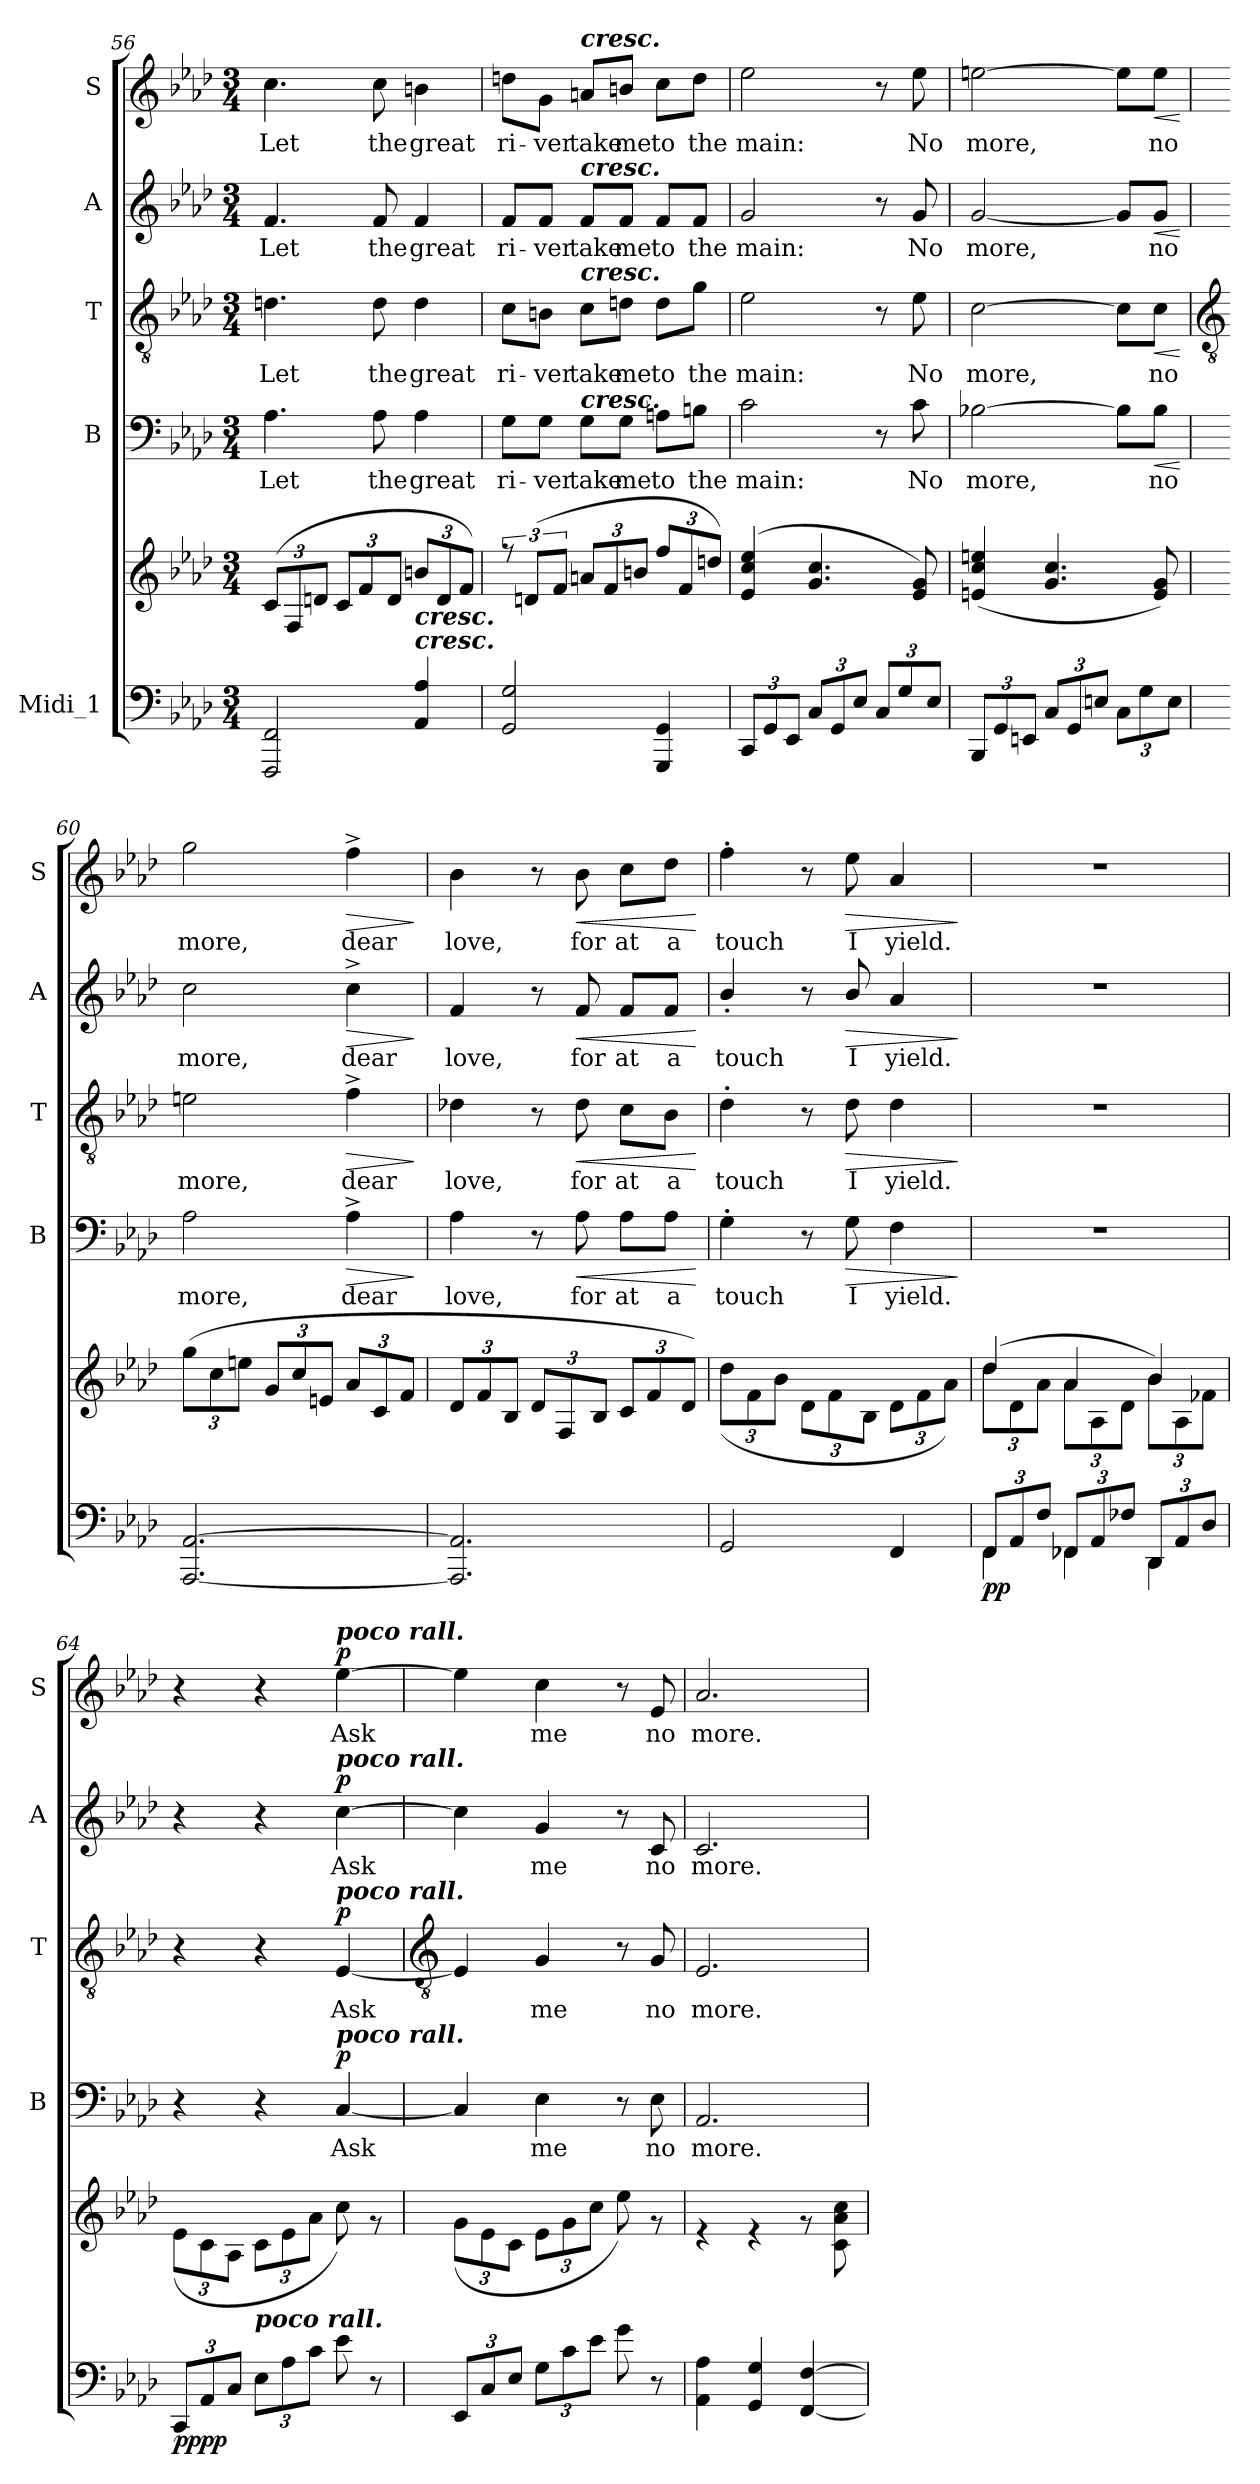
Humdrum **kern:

**kern	**kern	**dynam	**kern	**text	**dynam	**kern	**text	**dynam	**kern	**text	**dynam	**kern	**text	**dynam
*part5	*part5	*part5	*part4	*part4	*part4	*part3	*part3	*part3	*part2	*part2	*part2	*part1	*part1	*part1
*staff6	*staff5	*staff5/6	*staff4	*staff4	*staff4	*staff3	*staff3	*staff3	*staff2	*staff2	*staff2	*staff1	*staff1	*staff1
*I"Midi_1	*	*	*I"B	*	*	*I"T	*	*	*I"A	*	*	*I"S	*	*
*	*	*	*I'B	*	*	*I'T	*	*	*I'A	*	*	*I'S	*	*
!!LO:LB:g=z
*clefF4	*clefG2	*	*clefF4	*	*	*clefGv2	*	*	*clefG2	*	*	*clefG2	*	*
*k[b-e-a-d-]	*k[b-e-a-d-]	*	*k[b-e-a-d-]	*	*	*k[b-e-a-d-]	*	*	*k[b-e-a-d-]	*	*	*k[b-e-a-d-]	*	*
*A-:	*A-:	*	*A-:	*	*	*A-:	*	*	*A-:	*	*	*A-:	*	*
*M3/4	*M3/4	*	*M3/4	*	*	*M3/4	*	*	*M3/4	*	*	*M3/4	*	*
=56	=56	=56	=56	=56	=56	=56	=56	=56	=56	=56	=56	=56	=56	=56
*^	*^	*	*	*	*	*	*	*	*	*	*	*	*	*
!	!LO:N:vis=1	!	!LO:N:vis=1	!	!	!LO:LY:b	!	!	!LO:LY:b	!	!	!LO:LY:b	!	!	!LO:LY:b	!
2FFF 2FF	2.ryy	(<12cL	2.ryy	.	4.A-	Let	.	4.dn	Let	.	4.f	Let	.	4.cc	Let	.
.	.	12F	.	.	.	.	.	.	.	.	.	.	.	.	.	.
.	.	12dnJ	.	.	.	.	.	.	.	.	.	.	.	.	.	.
.	.	12cL	.	.	.	.	.	.	.	.	.	.	.	.	.	.
.	.	12f	.	.	.	.	.	.	.	.	.	.	.	.	.	.
!	!	!	!	!	!	!LO:LY:b	!	!	!LO:LY:b	!	!	!LO:LY:b	!	!	!LO:LY:b	!
.	.	.	.	.	8A-	the	.	8d	the	.	8f	the	.	8cc	the	.
.	.	12dJ	.	.	.	.	.	.	.	.	.	.	.	.	.	.
!	!	!LO:TX:b:Bi:t=cresc.	!	!	!	!	!	!	!	!	!	!	!	!	!	!
!LO:TX:a:Bi:t=cresc.	!	!	!	!	!	!	!	!	!	!	!	!	!	!	!	!
!	!	!	!	!	!	!LO:LY:b	!	!	!LO:LY:b	!	!	!LO:LY:b	!	!	!LO:LY:b	!
4AA- 4A-	.	12bnL	.	.	4A-	great	.	4d	great	.	4f	great	.	4bn	great	.
.	.	12d	.	.	.	.	.	.	.	.	.	.	.	.	.	.
.	.	12fJ)	.	.	.	.	.	.	.	.	.	.	.	.	.	.
=57	=57	=57	=57	=57	=57	=57	=57	=57	=57	=57	=57	=57	=57	=57	=57	=57
!	!LO:N:vis=1	!	!LO:N:vis=1	!	!	!LO:LY:b	!	!	!LO:LY:b	!	!	!LO:LY:b	!	!	!LO:LY:b	!
2GG 2G	2.ryy	12r	2.ryy	.	8G\L	ri-	.	8c\L	ri-	.	8f/L	ri-	.	8ddn\L	ri-	.
.	.	(>12dnL	.	.	.	.	.	.	.	.	.	.	.	.	.	.
!	!	!	!	!	!	!LO:LY:b	!	!	!LO:LY:b	!	!	!LO:LY:b	!	!	!LO:LY:b	!
.	.	.	.	.	8G\J	-ver	.	8Bn\J	-ver	.	8f/J	-ver	.	8g\J	-ver	.
.	.	12fJ	.	.	.	.	.	.	.	.	.	.	.	.	.	.
!	!	!	!	!	!	!	!	!	!	!	!	!	!	!LO:TX:a:Bi:t=cresc.	!	!
!	!	!	!	!	!	!	!	!	!	!	!LO:TX:a:Bi:t=cresc.	!	!	!	!	!
!	!	!	!	!	!	!	!	!LO:TX:a:Bi:t=cresc.	!	!	!	!	!	!	!	!
!	!	!	!	!	!LO:TX:a:Bi:t=cresc.	!	!	!	!	!	!	!	!	!	!	!
!	!	!	!	!	!	!LO:LY:b	!	!	!LO:LY:b	!	!	!LO:LY:b	!	!	!LO:LY:b	!
.	.	12anL	.	.	8G\L	take	.	8c\L	take	.	8f/L	take	.	8an/L	take	.
.	.	12f	.	.	.	.	.	.	.	.	.	.	.	.	.	.
!	!	!	!	!	!	!LO:LY:b	!	!	!LO:LY:b	!	!	!LO:LY:b	!	!	!LO:LY:b	!
.	.	.	.	.	8G\J	me	.	8dn\J	me	.	8f/J	me	.	8bn/J	me	.
.	.	12bnJ	.	.	.	.	.	.	.	.	.	.	.	.	.	.
!	!	!	!	!	!	!LO:LY:b	!	!	!LO:LY:b	!	!	!LO:LY:b	!	!	!LO:LY:b	!
4GGG 4GG	.	12ffL	.	.	8An\L	to	.	8d\L	to	.	8f/L	to	.	8cc\L	to	.
.	.	12f	.	.	.	.	.	.	.	.	.	.	.	.	.	.
!	!	!	!	!	!	!LO:LY:b	!	!	!LO:LY:b	!	!	!LO:LY:b	!	!	!LO:LY:b	!
.	.	.	.	.	8Bn\J	the	.	8g\J	the	.	8f/J	the	.	8dd\J	the	.
.	.	12ddnJ)	.	.	.	.	.	.	.	.	.	.	.	.	.	.
=58	=58	=58	=58	=58	=58	=58	=58	=58	=58	=58	=58	=58	=58	=58	=58	=58
!	!LO:N:vis=1	!	!LO:N:vis=1	!	!	!LO:LY:b	!	!	!LO:LY:b	!	!	!LO:LY:b	!	!	!LO:LY:b	!
12CCL	2.ryy	(<4e- 4cc 4ee-	2.ryy	.	2c	main:	.	2e-	main:	.	2g	main:	.	2ee-	main:	.
12GG	.	.	.	.	.	.	.	.	.	.	.	.	.	.	.	.
12EE-J	.	.	.	.	.	.	.	.	.	.	.	.	.	.	.	.
12CL	.	4.g 4.cc	.	.	.	.	.	.	.	.	.	.	.	.	.	.
12GG	.	.	.	.	.	.	.	.	.	.	.	.	.	.	.	.
12E-J	.	.	.	.	.	.	.	.	.	.	.	.	.	.	.	.
12CL	.	.	.	.	8r	.	.	8r	.	.	8r	.	.	8r	.	.
12G	.	.	.	.	.	.	.	.	.	.	.	.	.	.	.	.
!	!	!	!	!	!	!LO:LY:b	!	!	!LO:LY:b	!	!	!LO:LY:b	!	!	!LO:LY:b	!
.	.	8e- 8g)	.	.	8c	No	.	8e-	No	.	8g	No	.	8ee-	No	.
12E-J	.	.	.	.	.	.	.	.	.	.	.	.	.	.	.	.
=59	=59	=59	=59	=59	=59	=59	=59	=59	=59	=59	=59	=59	=59	=59	=59	=59
!	!LO:N:vis=1	!	!LO:N:vis=1	!	!	!LO:LY:b	!	!	!LO:LY:b	!	!	!LO:LY:b	!	!	!LO:LY:b	!
12BBB-L	2.ryy	(<4en 4cc 4een	2.ryy	.	[2B-X	more,	.	[2c	more,	.	[2g	more,	.	[2een	more,	.
12GG	.	.	.	.	.	.	.	.	.	.	.	.	.	.	.	.
12EEnJ	.	.	.	.	.	.	.	.	.	.	.	.	.	.	.	.
12CL	.	4.g 4.cc	.	.	.	.	.	.	.	.	.	.	.	.	.	.
12GG	.	.	.	.	.	.	.	.	.	.	.	.	.	.	.	.
12EnJ	.	.	.	.	.	.	.	.	.	.	.	.	.	.	.	.
12CL	.	.	.	.	8B-\L]	.	.	8c\L]	.	.	8g/L]	.	.	8ee\L]	.	.
12G	.	.	.	.	.	.	.	.	.	.	.	.	.	.	.	.
!	!	!	!	!	!	!LO:LY:b	!LO:HP:b	!	!LO:LY:b	!LO:HP:b	!	!LO:LY:b	!LO:HP:b	!	!LO:LY:b	!LO:HP:b
.	.	8e 8g)	.	.	8B-\J	no	<	8c\J	no	<	8g/J	no	<	8ee\J	no	<
12EJ	.	.	.	.	.	.	.	.	.	.	.	.	.	.	.	.
*v	*v	*	*	*	*	*	*	*	*	*	*	*	*	*	*	*
*	*v	*v	*	*	*	*	*	*	*	*	*	*	*	*	*
.	.	.	.	.	[	.	.	[	.	.	[	.	.	[
!!LO:LB:g=z
=60	=60	=60	=60	=60	=60	=60	=60	=60	=60	=60	=60	=60	=60	=60
*	*	*	*	*	*	*clefGv2	*	*	*	*	*	*	*	*
*^	*^	*	*	*	*	*	*	*	*	*	*	*	*	*
!	!LO:N:vis=1	!	!LO:N:vis=1	!LO:DY:b	!	!LO:LY:b	!	!	!LO:LY:b	!	!	!LO:LY:b	!	!	!LO:LY:b	!
[2.AAA- [2.AA-	2.ryy	(>12ggL	2.ryy	f	2A-	more,	.	2en	more,	.	2cc	more,	.	2gg	more,	.
.	.	12cc	.	.	.	.	.	.	.	.	.	.	.	.	.	.
.	.	12eenJ	.	.	.	.	.	.	.	.	.	.	.	.	.	.
.	.	12gL	.	.	.	.	.	.	.	.	.	.	.	.	.	.
.	.	12cc	.	.	.	.	.	.	.	.	.	.	.	.	.	.
.	.	12enJ	.	.	.	.	.	.	.	.	.	.	.	.	.	.
!	!	!	!	!	!	!LO:LY:b	!LO:HP:b	!	!LO:LY:b	!LO:HP:b	!	!LO:LY:b	!LO:HP:b	!	!LO:LY:b	!LO:HP:b
.	.	12a-L	.	.	4A-^	dear	>	4f^	dear	>	4cc^	dear	>	4ff^	dear	>
.	.	12c	.	.	.	.	.	.	.	.	.	.	.	.	.	.
.	.	12fJ	.	.	.	.	.	.	.	.	.	.	.	.	.	.
*v	*v	*	*	*	*	*	*	*	*	*	*	*	*	*	*	*
*	*v	*v	*	*	*	*	*	*	*	*	*	*	*	*	*
.	.	.	.	.	]	.	.	]	.	.	]	.	.	]
=61	=61	=61	=61	=61	=61	=61	=61	=61	=61	=61	=61	=61	=61	=61
*^	*^	*	*	*	*	*	*	*	*	*	*	*	*	*
!	!LO:N:vis=1	!	!LO:N:vis=1	!LO:HP:b	!	!LO:LY:b	!	!	!LO:LY:b	!	!	!LO:LY:b	!	!	!LO:LY:b	!
2.AAA-] 2.AA-]	2.ryy	12d-L	2.ryy	>	4A-	love,	.	4d-X	love,	.	4f	love,	.	4b-	love,	.
.	.	12f	.	.	.	.	.	.	.	.	.	.	.	.	.	.
.	.	12B-J	.	.	.	.	.	.	.	.	.	.	.	.	.	.
.	.	12d-L	.	.	8r	.	.	8r	.	.	8r	.	.	8r	.	.
.	.	12F	.	.	.	.	.	.	.	.	.	.	.	.	.	.
!	!	!	!	!	!	!LO:LY:b	!LO:HP:b	!	!LO:LY:b	!LO:HP:b	!	!LO:LY:b	!LO:HP:b	!	!LO:LY:b	!LO:HP:b
.	.	.	.	.	8A-	for	<	8d-	for	<	8f	for	<	8b-	for	<
.	.	12B-J	.	]	.	.	.	.	.	.	.	.	.	.	.	.
!	!	!	!	!	!	!LO:LY:b	!	!	!LO:LY:b	!	!	!LO:LY:b	!	!	!LO:LY:b	!
.	.	12cL	.	.	8A-\L	at	.	8c\L	at	.	8f/L	at	.	8cc\L	at	.
.	.	12f	.	.	.	.	.	.	.	.	.	.	.	.	.	.
!	!	!	!	!	!	!LO:LY:b	!	!	!LO:LY:b	!	!	!LO:LY:b	!	!	!LO:LY:b	!
.	.	.	.	.	8A-\J	a	.	8B-\J	a	.	8f/J	a	.	8dd-\J	a	.
.	.	12d-J)	.	.	.	.	.	.	.	.	.	.	.	.	.	.
*v	*v	*	*	*	*	*	*	*	*	*	*	*	*	*	*	*
*	*v	*v	*	*	*	*	*	*	*	*	*	*	*	*	*
.	.	.	.	.	[	.	.	[	.	.	[	.	.	[
=62	=62	=62	=62	=62	=62	=62	=62	=62	=62	=62	=62	=62	=62	=62
*^	*	*	*	*	*	*	*	*	*	*	*	*	*	*
!	!LO:N:vis=1	!LO:N:vis=1	!	!	!LO:LY:b	!	!	!LO:LY:b	!	!	!LO:LY:b	!	!	!LO:LY:b	!
*	*	*^	*	*	*	*	*	*	*	*	*	*	*	*	*
2GG	2.ryy	2.ryy	(<12dd-L	.	4G'	touch	.	4d-'	touch	.	4b-'/	touch	.	4ff'	touch	.
.	.	.	12f	.	.	.	.	.	.	.	.	.	.	.	.	.
.	.	.	12b-J	.	.	.	.	.	.	.	.	.	.	.	.	.
.	.	.	12d-L	.	8r	.	.	8r	.	.	8r	.	.	8r	.	.
.	.	.	12f	.	.	.	.	.	.	.	.	.	.	.	.	.
!	!	!	!	!	!	!LO:LY:b	!LO:HP:b	!	!LO:LY:b	!LO:HP:b	!	!LO:LY:b	!LO:HP:b	!	!LO:LY:b	!LO:HP:b
.	.	.	.	.	8G	I	>	8d-	I	>	8b-/	I	>	8ee-	I	>
.	.	.	12B-J	.	.	.	.	.	.	.	.	.	.	.	.	.
!	!	!	!	!	!	!LO:LY:b	!	!	!LO:LY:b	!	!	!LO:LY:b	!	!	!LO:LY:b	!
4FF	.	.	12d-L	.	4F	yield.	.	4d-	yield.	.	4a-	yield.	.	4a-	yield.	.
.	.	.	12f	.	.	.	.	.	.	.	.	.	.	.	.	.
.	.	.	12a-J)	.	.	.	.	.	.	.	.	.	.	.	.	.
*v	*v	*	*	*	*	*	*	*	*	*	*	*	*	*	*	*
*	*v	*v	*	*	*	*	*	*	*	*	*	*	*	*	*
.	.	.	.	.	]	.	.	]	.	.	]	.	.	]
=63	=63	=63	=63	=63	=63	=63	=63	=63	=63	=63	=63	=63	=63	=63
*^	*^	*	*	*	*	*	*	*	*	*	*	*	*	*
!	!	!	!	!LO:DY:b=2	!LO:N:vis=1	!	!	!LO:N:vis=1	!	!	!LO:N:vis=1	!	!	!LO:N:vis=1	!	!
!	!	!	!	!LO:DY:n=1:b	!	!	!	!	!	!	!	!	!	!	!	!
12FFL	4FF\	(>4dd-/	12dd-\L	p p	2.r	.	.	2.r	.	.	2.r	.	.	2.r	.	.
12AA-	.	.	12d-\	.	.	.	.	.	.	.	.	.	.	.	.	.
12FJ	.	.	12a-\J	.	.	.	.	.	.	.	.	.	.	.	.	.
12FF-XL	4FF-X\	4a-	12a-\L	.	.	.	.	.	.	.	.	.	.	.	.	.
12AA-	.	.	12A-\	.	.	.	.	.	.	.	.	.	.	.	.	.
12F-XJ	.	.	12d-\J	.	.	.	.	.	.	.	.	.	.	.	.	.
12DD-L	4DD-\	4b-/)	12b-\L	.	.	.	.	.	.	.	.	.	.	.	.	.
12AA-	.	.	12A-\	.	.	.	.	.	.	.	.	.	.	.	.	.
12D-J	.	.	12f-X\J	.	.	.	.	.	.	.	.	.	.	.	.	.
*v	*v	*	*	*	*	*	*	*	*	*	*	*	*	*	*	*
=64	=64	=64	=64	=64	=64	=64	=64	=64	=64	=64	=64	=64	=64	=64	=64
!	!LO:N:vis=1	!	!LO:DY:b=2	!	!	!	!	!	!	!	!	!	!	!	!
!	!	!	!LO:DY:n=1:b	!	!	!	!	!	!	!	!	!	!	!	!
12CCL	2.ryy	(<12e-L	pp pp	4r	.	.	4r	.	.	4r	.	.	4r	.	.
12AA-	.	12c	.	.	.	.	.	.	.	.	.	.	.	.	.
12CJ	.	12A-J	.	.	.	.	.	.	.	.	.	.	.	.	.
!LO:TX:a:Bi:t=poco rall.	!	!	!	!	!	!	!	!	!	!	!	!	!	!	!
12E-L	.	12cL	.	4r	.	.	4r	.	.	4r	.	.	4r	.	.
12A-	.	12e-	.	.	.	.	.	.	.	.	.	.	.	.	.
12cJ	.	12a-J	.	.	.	.	.	.	.	.	.	.	.	.	.
!	!	!	!	!	!	!	!	!	!	!	!	!	!LO:TX:a:Bi:t=poco rall.	!	!
!	!	!	!	!	!	!	!	!	!	!LO:TX:a:Bi:t=poco rall.	!	!	!	!	!
!	!	!	!	!	!	!	!LO:TX:a:Bi:t=poco rall.	!	!	!	!	!	!	!	!
!	!	!	!	!LO:TX:a:Bi:t=poco rall.	!	!	!	!	!	!	!	!	!	!	!
!	!	!	!	!	!LO:LY:b	!LO:DY:b	!	!LO:LY:b	!LO:DY:b	!	!LO:LY:b	!LO:DY:b	!	!LO:LY:b	!LO:DY:b
8e-	.	8cc)	.	[4C	Ask	p	[4E-	Ask	p	[4cc	Ask	p	[4ee-	Ask	p
8r	.	8r	.	.	.	.	.	.	.	.	.	.	.	.	.
!!LO:LB:g=z
=65	=65	=65	=65	=65	=65	=65	=65	=65	=65	=65	=65	=65	=65	=65	=65
*	*	*	*	*	*	*	*clefGv2	*	*	*	*	*	*	*	*
!	!LO:N:vis=1	!	!	!	!	!	!	!	!	!	!	!	!	!	!
12EE-L	2.ryy	(<12gL	.	4C]	.	.	4E-]	.	.	4cc]	.	.	4ee-]	.	.
12C	.	12e-	.	.	.	.	.	.	.	.	.	.	.	.	.
12E-J	.	12cJ	.	.	.	.	.	.	.	.	.	.	.	.	.
!	!	!	!	!	!LO:LY:b	!	!	!LO:LY:b	!	!	!LO:LY:b	!	!	!LO:LY:b	!
12GL	.	12e-L	.	4E-	me	.	4G	me	.	4g	me	.	4cc	me	.
12c	.	12g	.	.	.	.	.	.	.	.	.	.	.	.	.
12e-J	.	12ccJ	.	.	.	.	.	.	.	.	.	.	.	.	.
8g	.	8ee-)	.	8r	.	.	8r	.	.	8r	.	.	8r	.	.
!	!	!	!	!	!LO:LY:b	!	!	!LO:LY:b	!	!	!LO:LY:b	!	!	!LO:LY:b	!
8r	.	8r	.	8E-	no	.	8G	no	.	8c	no	.	8e-	no	.
=66	=66	=66	=66	=66	=66	=66	=66	=66	=66	=66	=66	=66	=66	=66	=66
!	!LO:N:vis=1	!	!	!	!LO:LY:b	!	!	!LO:LY:b	!	!	!LO:LY:b	!	!	!LO:LY:b	!
4AA- 4A-	2.ryy	4r	.	2.AA-	more.	.	2.E-	more.	.	2.c	more.	.	2.a-	more.	.
4GG 4G	.	4r	.	.	.	.	.	.	.	.	.	.	.	.	.
[4FF [4F	.	8r	.	.	.	.	.	.	.	.	.	.	.	.	.
.	.	8c 8a- 8cc	.	.	.	.	.	.	.	.	.	.	.	.	.
*	*v	*v	*	*	*	*	*	*	*	*	*	*	*	*	*
=	=	=	=	=	=	=	=	=	=	=	=	=	=	=
*-	*-	*-	*-	*-	*-	*-	*-	*-	*-	*-	*-	*-	*-	*-
